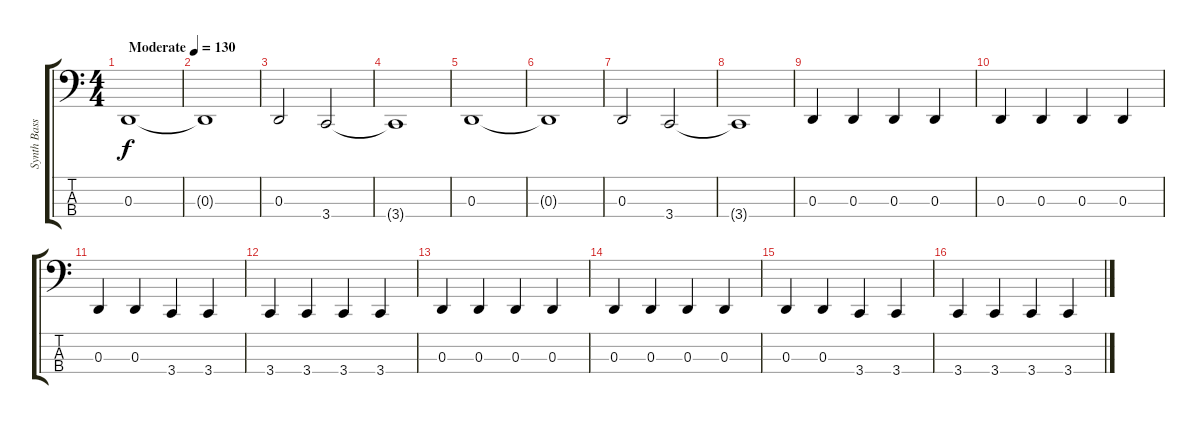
\track ("Synth Bass" "Synth Bass") {instrument lead8bassandlead}
\staff {score tabs}
\tuning (C-1 G2 D2 A1) {hide}
\ts (4 4)
\tempo (130 "Moderate")
\clef f4
\ks c
0.3.1{dy f instrument lead8bassandlead} |
0.3{t}.1 |
0.3.2 3.4.2 |
3.4{t}.1 |
0.3.1 |
0.3{t}.1 |
0.3.2 3.4.2 |
3.4{t}.1 |
0.3.4 0.3.4 0.3.4 0.3.4 |
0.3.4 0.3.4 0.3.4 0.3.4 |
0.3.4 0.3.4 3.4.4 3.4.4 |
3.4.4 3.4.4 3.4.4 3.4.4 |
0.3.4 0.3.4 0.3.4 0.3.4 |
0.3.4 0.3.4 0.3.4 0.3.4 |
0.3.4 0.3.4 3.4.4 3.4.4 |
3.4.4 3.4.4 3.4.4 3.4.4
